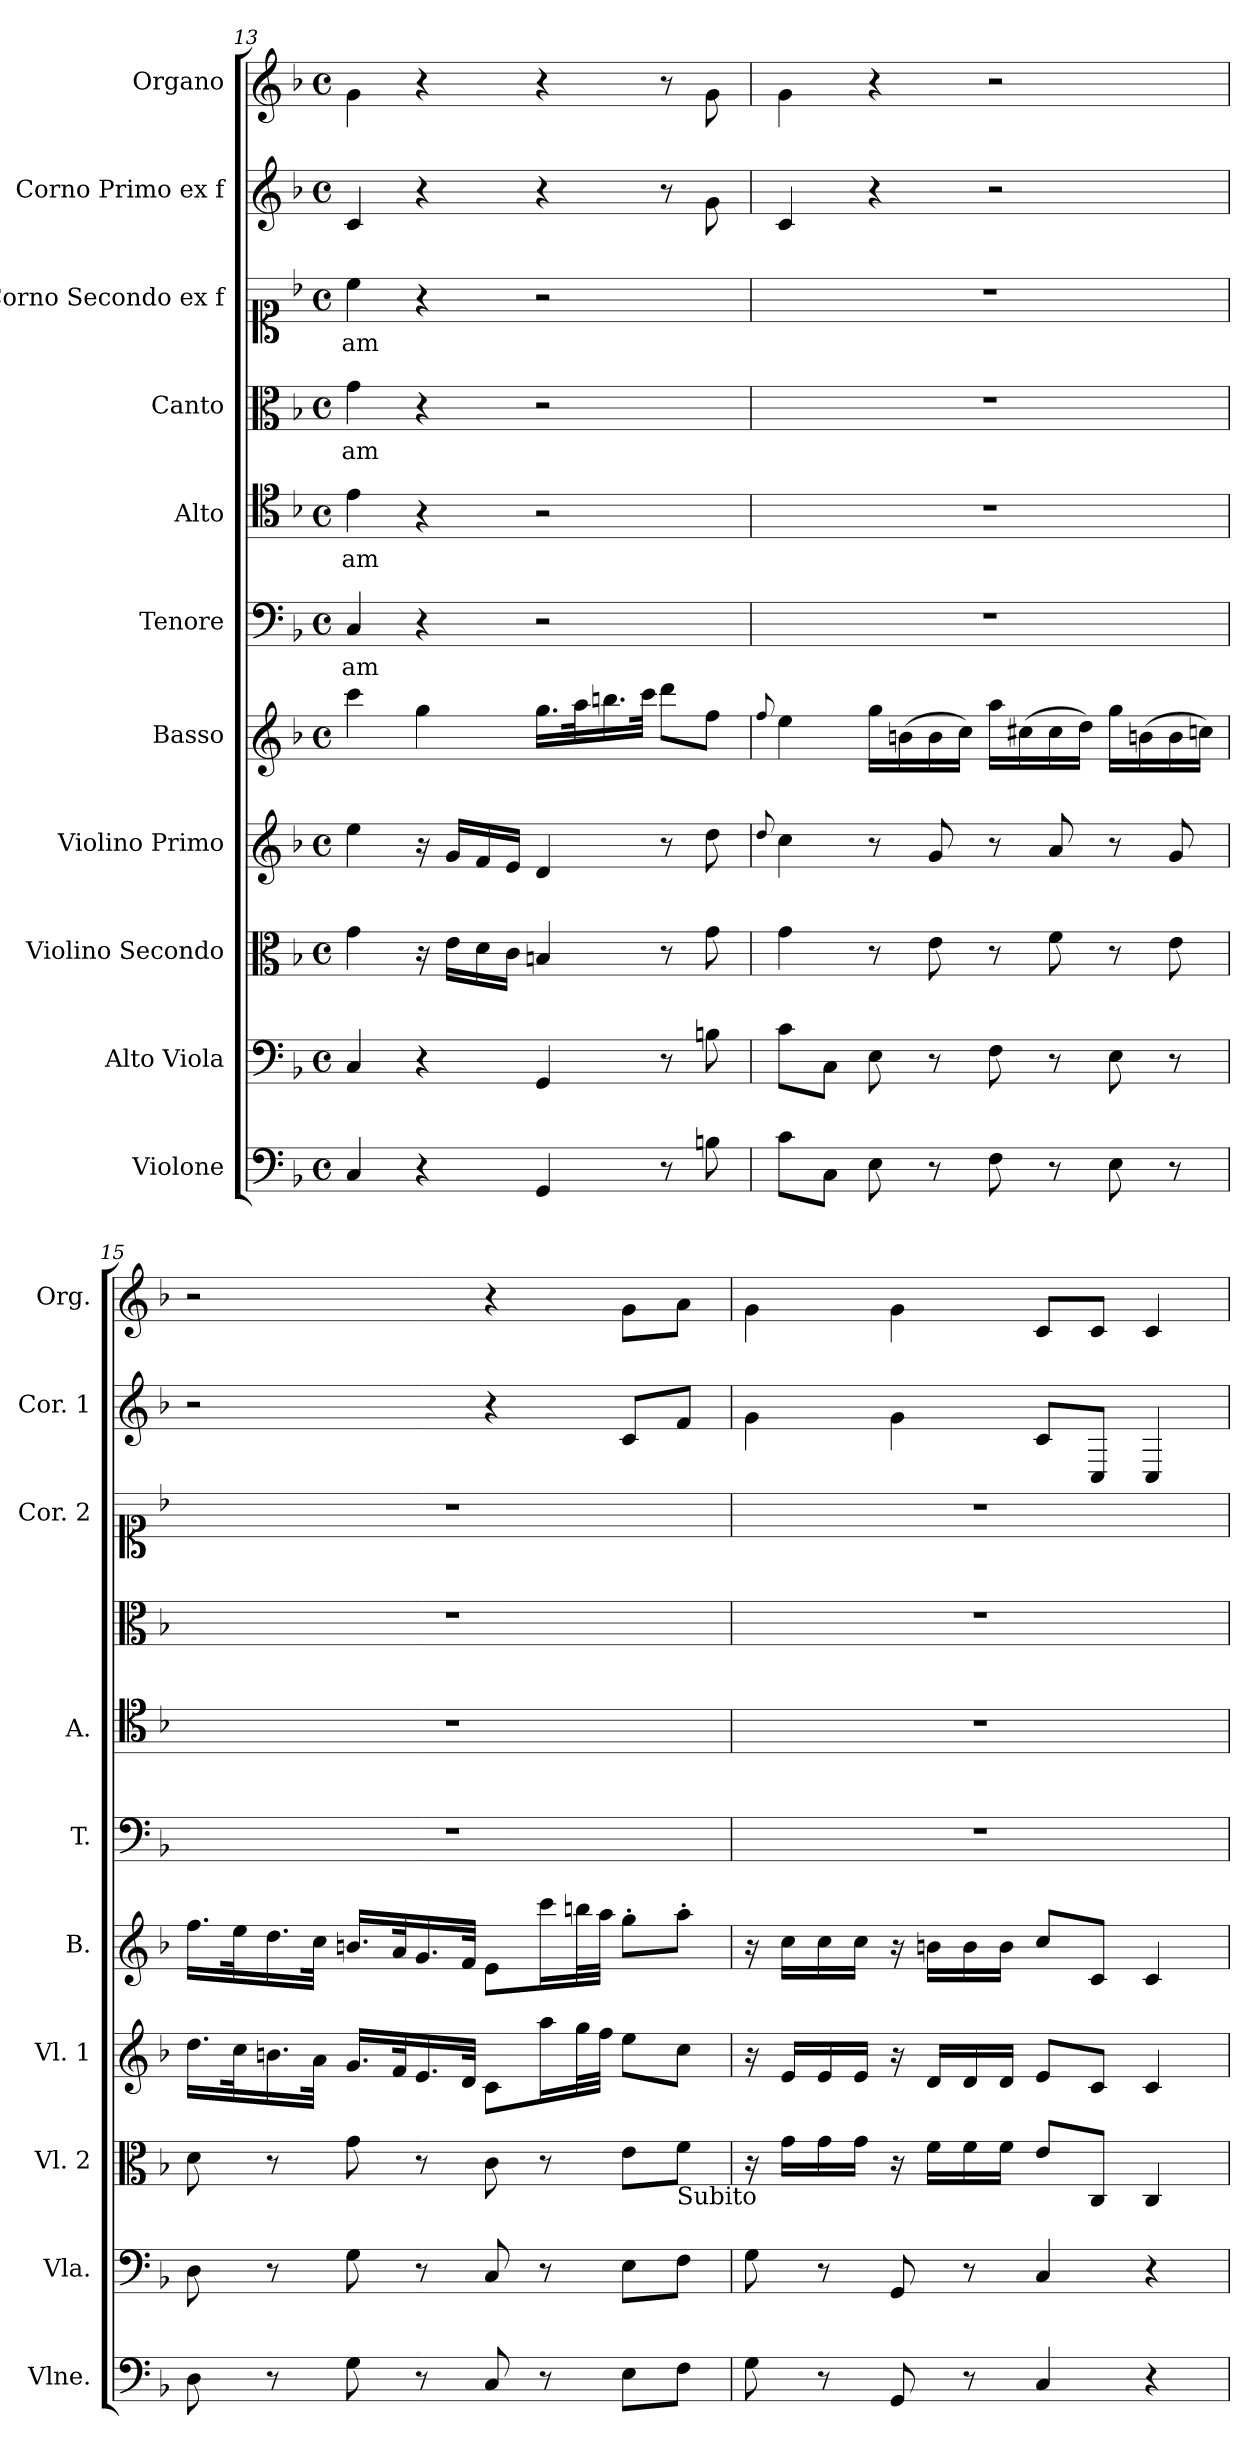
**kern	**kern	**kern	**kern	**kern	**kern	**text	**kern	**text	**kern	**text	**kern	**text	**kern	**kern
*part11	*part10	*part9	*part8	*part7	*part6	*part6	*part5	*part5	*part4	*part4	*part3	*part3	*part2	*part1
*staff11	*staff10	*staff9	*staff8	*staff7	*staff6	*staff6	*staff5	*staff5	*staff4	*staff4	*staff3	*staff3	*staff2	*staff1
*I"Violone	*I"Alto Viola	*I"Violino Secondo	*I"Violino Primo	*I"Basso	*I"Tenore	*	*I"Alto	*	*I"Canto	*	*I"Corno Secondo ex f	*	*I"Corno Primo ex f	*I"Organo
*I'Vlne.	*I'Vla.	*I'Vl. 2	*I'Vl. 1	*I'B.	*I'T.	*	*I'A.	*	*	*	*I'Cor. 2	*	*I'Cor. 1	*I'Org.
*clefF4	*clefF4	*clefC3	*clefG2	*clefG2	*clefF4	*	*clefC4	*	*clefC3	*	*clefC1	*	*clefG2	*clefG2
*	*ITrd7c12	*	*	*	*	*	*	*	*	*	*	*	*ITrd0c7	*ITrd0c7
*k[b-]	*k[b-]	*k[b-]	*k[b-]	*k[b-]	*k[b-]	*	*k[b-]	*	*k[b-]	*	*k[b-]	*	*k[b-]	*k[b-]
*M4/4	*M4/4	*M4/4	*M4/4	*M4/4	*M4/4	*	*M4/4	*	*M4/4	*	*M4/4	*	*M4/4	*M4/4
*met(c)	*met(c)	*met(c)	*met(c)	*met(c)	*met(c)	*	*met(c)	*	*met(c)	*	*met(c)	*	*met(c)	*met(c)
=13	=13	=13	=13	=13	=13	=13	=13	=13	=13	=13	=13	=13	=13	=13
4C/	4CC/	4g\	4ee\	4ccc\	4C/	-am	4e\	-am	4g\	-am	4cc\	-am	4c/	4g\
4r	4r	16r	16r	4gg\	4r	.	4r	.	4r	.	4r	.	4r	4r
.	.	16e\LL	16g/LL	.	.	.	.	.	.	.	.	.	.	.
.	.	16d\	16f/	.	.	.	.	.	.	.	.	.	.	.
.	.	16c\JJ	16e/JJ	.	.	.	.	.	.	.	.	.	.	.
4GG/	4GGG/	4Bn/	4d/	16.gg\LL	2r	.	2r	.	2r	.	2r	.	4r	4r
.	.	.	.	32aa\k	.	.	.	.	.	.	.	.	.	.
.	.	.	.	16.bbn\	.	.	.	.	.	.	.	.	.	.
.	.	.	.	32ccc\JJk	.	.	.	.	.	.	.	.	.	.
8r	8r	8r	8r	8ddd\L	.	.	.	.	.	.	.	.	8r	8r
8Bn\	8BBn\	8g\	8dd\	8ff\J	.	.	.	.	.	.	.	.	8g\	8g\
!!LO:PB:g=z
=14	=14	=14	=14	=14	=14	=14	=14	=14	=14	=14	=14	=14	=14	=14
.	.	.	8qqdd/	8qqff/	.	.	.	.	.	.	.	.	.	.
8c\L	8C\L	4g\	4cc\	4ee\	1r	.	1r	.	1r	.	1r	.	4c/	4g\
8C\J	8CC\J	.	.	.	.	.	.	.	.	.	.	.	.	.
8E\	8EE\	8r	8r	16gg\LL	.	.	.	.	.	.	.	.	4r	4r
.	.	.	.	(>16bn\	.	.	.	.	.	.	.	.	.	.
8r	8r	8e\	8g/	16b\	.	.	.	.	.	.	.	.	.	.
.	.	.	.	16cc\JJ)	.	.	.	.	.	.	.	.	.	.
8F\	8FF\	8r	8r	16aa\LL	.	.	.	.	.	.	.	.	2r	2r
.	.	.	.	(>16cc#X\	.	.	.	.	.	.	.	.	.	.
8r	8r	8f\	8a/	16cc#\	.	.	.	.	.	.	.	.	.	.
.	.	.	.	16dd\JJ)	.	.	.	.	.	.	.	.	.	.
8E\	8EE\	8r	8r	16gg\LL	.	.	.	.	.	.	.	.	.	.
.	.	.	.	(>16bn\	.	.	.	.	.	.	.	.	.	.
8r	8r	8e\	8g/	16b\	.	.	.	.	.	.	.	.	.	.
.	.	.	.	16ccn\JJ)	.	.	.	.	.	.	.	.	.	.
=15	=15	=15	=15	=15	=15	=15	=15	=15	=15	=15	=15	=15	=15	=15
8D\	8DD\	8d\	16.dd\LL	16.ff\LL	1r	.	1r	.	1r	.	1r	.	2r	2r
.	.	.	32cc\k	32ee\k	.	.	.	.	.	.	.	.	.	.
8r	8r	8r	16.bn\	16.dd\	.	.	.	.	.	.	.	.	.	.
.	.	.	32a\JJk	32cc\JJk	.	.	.	.	.	.	.	.	.	.
8G\	8GG\	8g\	16.g/LL	16.bn/LL	.	.	.	.	.	.	.	.	.	.
.	.	.	32f/k	32a/k	.	.	.	.	.	.	.	.	.	.
8r	8r	8r	16.e/	16.g/	.	.	.	.	.	.	.	.	.	.
.	.	.	32d/JJk	32f/JJk	.	.	.	.	.	.	.	.	.	.
8C/	8CC/	8c\	8c\L	8e\L	.	.	.	.	.	.	.	.	4r	4r
8r	8r	8r	16aa\L	16ccc\L	.	.	.	.	.	.	.	.	.	.
.	.	.	32gg\L	32bbn\L	.	.	.	.	.	.	.	.	.	.
.	.	.	32ff\JJJ	32aa\JJJ	.	.	.	.	.	.	.	.	.	.
8E\L	8EE\L	8e\L	8ee\L	8gg'\L	.	.	.	.	.	.	.	.	8c/L	8g\L
!	!	!LO:TX:b:t=Subito	!	!	!	!	!	!	!	!	!	!	!	!
8F\J	8FF\J	8f\J	8cc\J	8aa'\J	.	.	.	.	.	.	.	.	8f/J	8a\J
!!LO:PB:g=z
=16	=16	=16	=16	=16	=16	=16	=16	=16	=16	=16	=16	=16	=16	=16
8G\	8GG\	16r	16r	16r	1r	.	1r	.	1r	.	1r	.	4g\	4g\
.	.	16g\LL	16e/LL	16cc\LL	.	.	.	.	.	.	.	.	.	.
8r	8r	16g\	16e/	16cc\	.	.	.	.	.	.	.	.	.	.
.	.	16g\JJ	16e/JJ	16cc\JJ	.	.	.	.	.	.	.	.	.	.
8GG/	8GGG/	16r	16r	16r	.	.	.	.	.	.	.	.	4g\	4g\
.	.	16f\LL	16d/LL	16bn\LL	.	.	.	.	.	.	.	.	.	.
8r	8r	16f\	16d/	16b\	.	.	.	.	.	.	.	.	.	.
.	.	16f\JJ	16d/JJ	16b\JJ	.	.	.	.	.	.	.	.	.	.
4C/	4CC/	8e/L	8e/L	8cc/L	.	.	.	.	.	.	.	.	8c/L	8c/L
.	.	8C/J	8c/J	8c/J	.	.	.	.	.	.	.	.	8C/J	8c/J
4r	4r	4C/	4c/	4c/	.	.	.	.	.	.	.	.	4C/	4c/
=	=	=	=	=	=	=	=	=	=	=	=	=	=	=
*-	*-	*-	*-	*-	*-	*-	*-	*-	*-	*-	*-	*-	*-	*-
